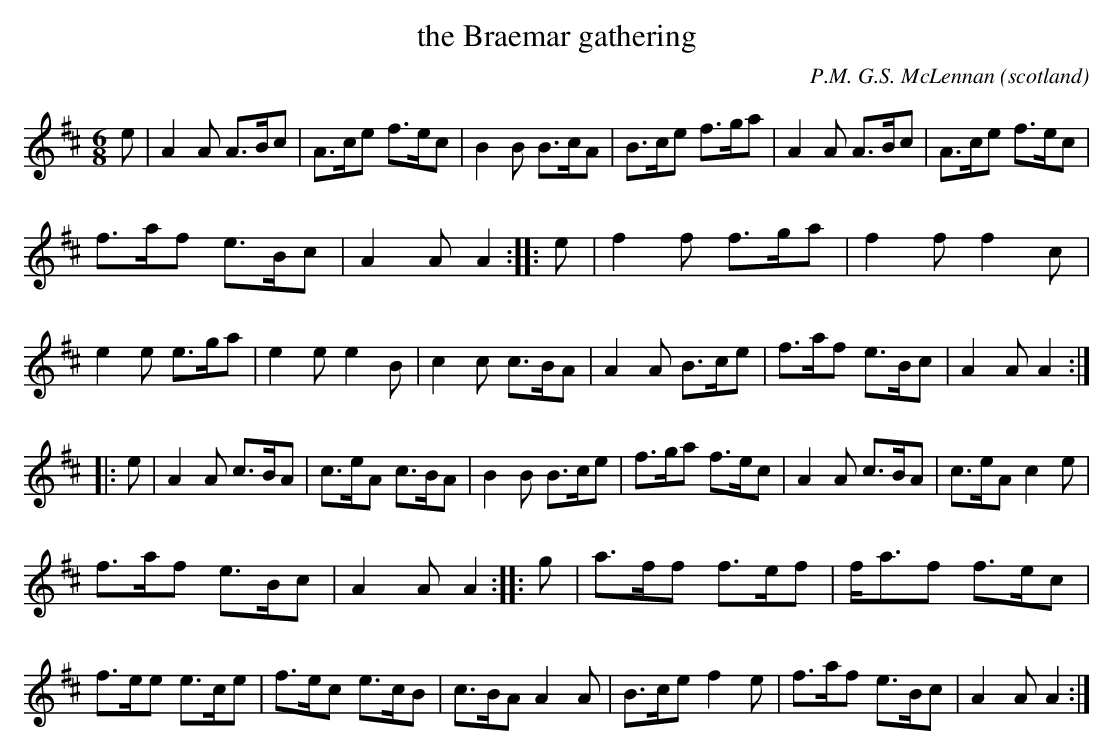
X:1
T:the Braemar gathering
O:scotland
M:6/8
C:P.M. G.S. McLennan
K:Amix
e|\
A2A A>Bc|A>ce f>ec|B2B B>cA|B>ce f>ga|\
A2A A>Bc|A>ce f>ec|
f>af e>Bc|A2AA2::\
e|\
f2f f>ga|f2ff2c|
e2e e>ga|e2ee2B|\
c2c c>BA|A2A B>ce|f>af e>Bc|A2AA2::
e|\
A2A c>BA|c>eA c>BA|B2B B>ce|f>ga f>ec|\
A2A c>BA|c>eA c2e|
f>af e>Bc|A2A A2::\
g|\
a>ff f>ef|f<af f>ec|
f>ee e>ce|f>ec e>cB|\
c>BA A2A|B>ce f2e|f>af e>Bc|A2AA2:|
